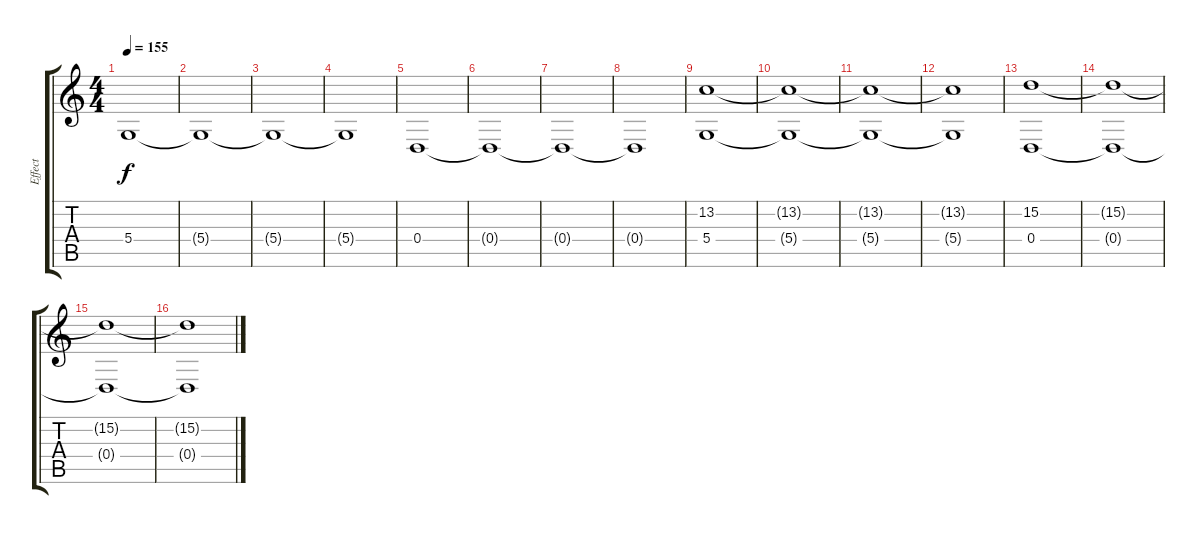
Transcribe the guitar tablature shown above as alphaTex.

\track ("Effect" "Effect") {instrument stringensemble2}
\staff {score tabs}
\tuning (E4 B3 G3 D3 A2 E2) {hide}
\ts (4 4)
\tempo 155
\clef g2
\ks c
5.4.1{dy f} |
5.4{t}.1 |
5.4{t}.1 |
5.4{t}.1 |
0.4.1 |
0.4{t}.1 |
0.4{t}.1 |
0.4{t}.1 |
(13.2 5.4).1 |
(13.2{t} 5.4{t}).1 |
(13.2{t} 5.4{t}).1 |
(13.2{t} 5.4{t}).1 |
(15.2 0.4).1 |
(15.2{t} 0.4{t}).1 |
(15.2{t} 0.4{t}).1 |
(15.2{t} 0.4{t}).1
